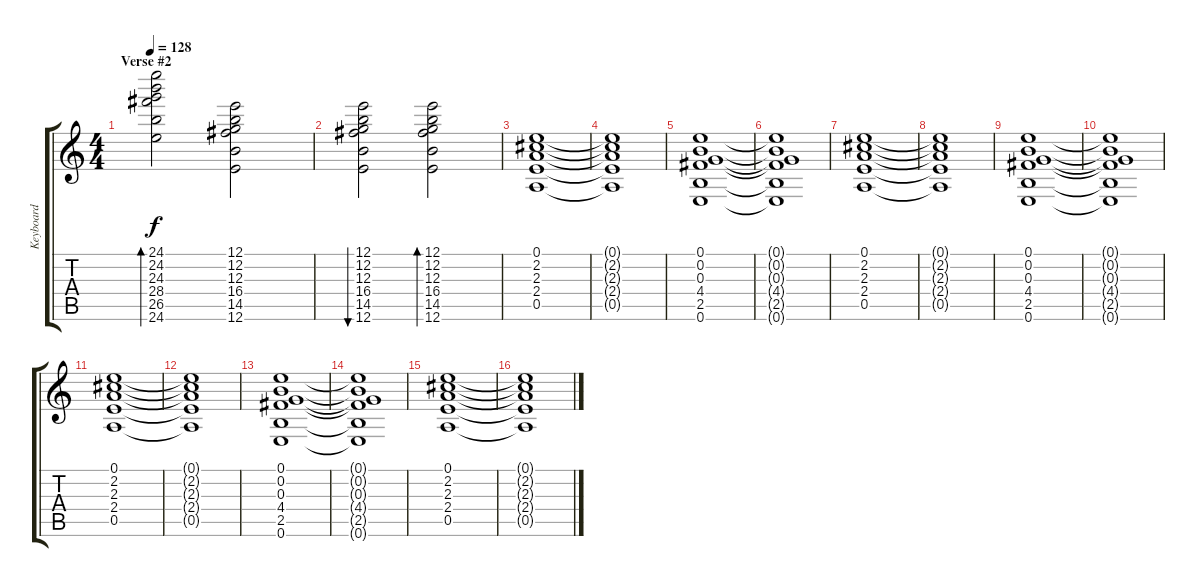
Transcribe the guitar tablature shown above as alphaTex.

\track ("Keyboard" "Keyboard") {instrument acousticguitarnylon}
\staff {score tabs}
\tuning (E4 B3 G3 D3 A2 E2) {hide}
\ts (4 4)
\section ("" "Verse #2")
\tempo 128
\clef g2
\ks c
(24.1 24.2 24.3 28.4 26.5 24.6).2{bd 240 dy f} (12.1 12.2 12.3 16.4 14.5 12.6).2 |
(12.1 12.2 12.3 16.4 14.5 12.6).2{bu 480} (12.1 12.2 12.3 16.4 14.5 12.6).2{bd 480} |
(0.1 2.2 2.3 2.4 0.5).1 |
(0.1{t} 2.2{t} 2.3{t} 2.4{t} 0.5{t}).1 |
(0.1 0.2 0.3 4.4 2.5 0.6).1 |
(0.1{t} 0.2{t} 0.3{t} 4.4{t} 2.5{t} 0.6{t}).1 |
(0.1 2.2 2.3 2.4 0.5).1 |
(0.1{t} 2.2{t} 2.3{t} 2.4{t} 0.5{t}).1 |
(0.1 0.2 0.3 4.4 2.5 0.6).1 |
(0.1{t} 0.2{t} 0.3{t} 4.4{t} 2.5{t} 0.6{t}).1 |
(0.1 2.2 2.3 2.4 0.5).1 |
(0.1{t} 2.2{t} 2.3{t} 2.4{t} 0.5{t}).1 |
(0.1 0.2 0.3 4.4 2.5 0.6).1 |
(0.1{t} 0.2{t} 0.3{t} 4.4{t} 2.5{t} 0.6{t}).1 |
(0.1 2.2 2.3 2.4 0.5).1 |
(0.1{t} 2.2{t} 2.3{t} 2.4{t} 0.5{t}).1
